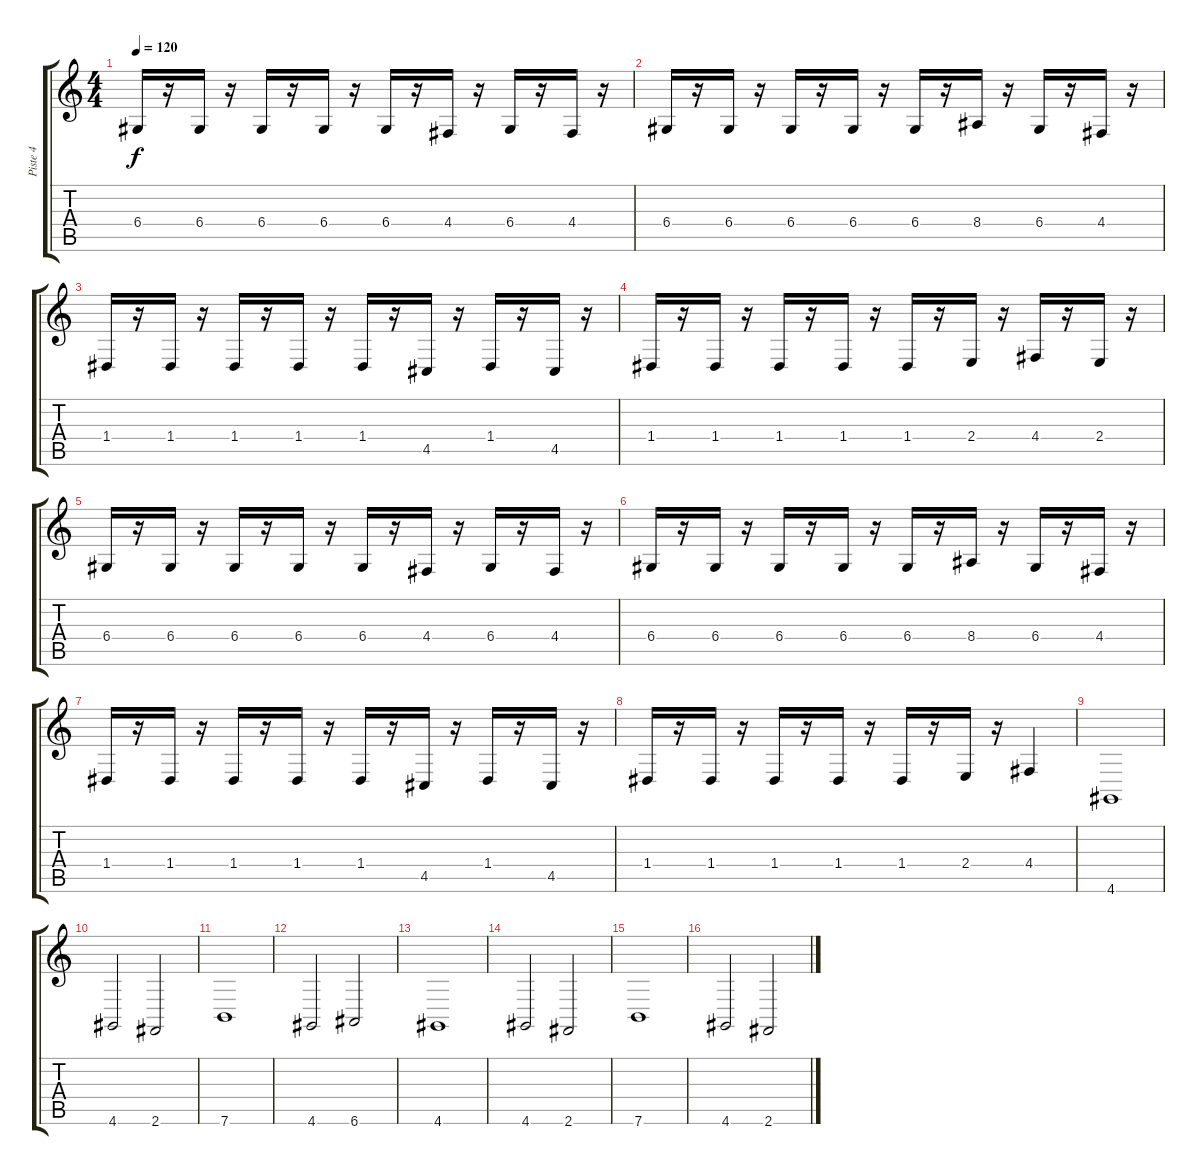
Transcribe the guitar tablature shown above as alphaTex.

\track ("Piste 4" "Piste 4") {instrument drawbarorgan}
\staff {score tabs}
\tuning (E4 B3 G3 D3 A2 E2) {hide}
\ts (4 4)
\tempo 120
\clef g2
\ks c
6.4.16{dy f} r.16 6.4.16 r.16 6.4.16 r.16 6.4.16 r.16 6.4.16 r.16 4.4.16 r.16 6.4.16 r.16 4.4.16 r.16 |
6.4.16 r.16 6.4.16 r.16 6.4.16 r.16 6.4.16 r.16 6.4.16 r.16 8.4.16 r.16 6.4.16 r.16 4.4.16 r.16 |
1.4.16 r.16 1.4.16 r.16 1.4.16 r.16 1.4.16 r.16 1.4.16 r.16 4.5.16 r.16 1.4.16 r.16 4.5.16 r.16 |
1.4.16 r.16 1.4.16 r.16 1.4.16 r.16 1.4.16 r.16 1.4.16 r.16 2.4.16 r.16 4.4.16 r.16 2.4.16 r.16 |
6.4.16 r.16 6.4.16 r.16 6.4.16 r.16 6.4.16 r.16 6.4.16 r.16 4.4.16 r.16 6.4.16 r.16 4.4.16 r.16 |
6.4.16 r.16 6.4.16 r.16 6.4.16 r.16 6.4.16 r.16 6.4.16 r.16 8.4.16 r.16 6.4.16 r.16 4.4.16 r.16 |
1.4.16 r.16 1.4.16 r.16 1.4.16 r.16 1.4.16 r.16 1.4.16 r.16 4.5.16 r.16 1.4.16 r.16 4.5.16 r.16 |
1.4.16 r.16 1.4.16 r.16 1.4.16 r.16 1.4.16 r.16 1.4.16 r.16 2.4.16 r.16 4.4.4 |
4.6.1 |
4.6.2 2.6.2 |
7.6.1 |
4.6.2 6.6.2 |
4.6.1 |
4.6.2 2.6.2 |
7.6.1 |
4.6.2 2.6.2
